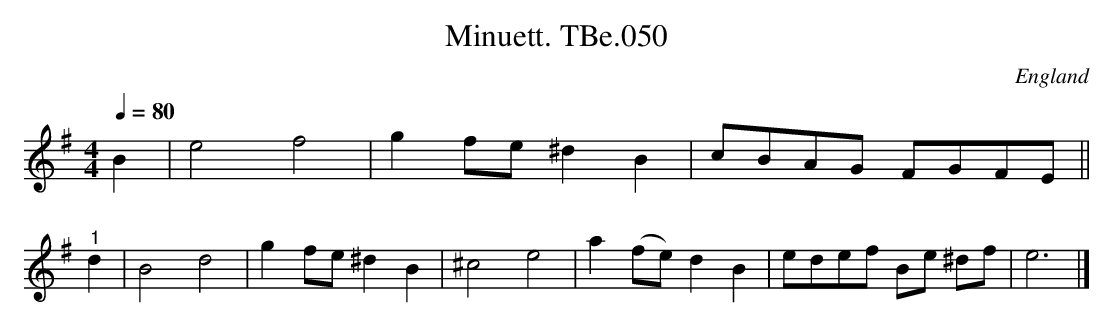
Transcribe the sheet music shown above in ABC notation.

X:1
T:Minuett. TBe.050
M:4/4
L:1/4
Q:1/4=80
O:England
K:E minor
B | e2f2 | g f/e/^d B | c/B/A/G/ F/G/F/E/ ||!
"^1"d | B2d2 | g f/e/ ^dB | ^c2e2 | a (f/e/) dB |\
e/d/e/f/ B/e/ ^d/f/ | e3 |]
